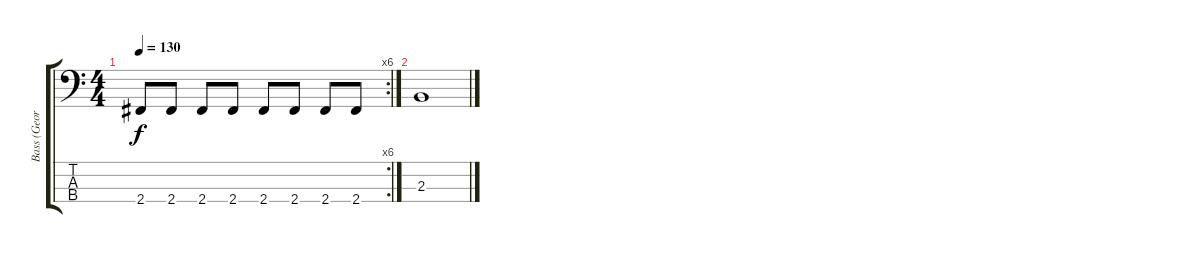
\track ("Bass (Georg)" "Bass (Geor") {instrument electricbassfinger}
\staff {score tabs}
\tuning (G2 D2 A1 E1) {hide}
\rc 6
\ts (4 4)
\tempo 130
\clef f4
\ks c
2.4.8{dy f} 2.4.8 2.4.8 2.4.8 2.4.8 2.4.8 2.4.8 2.4.8 |
2.3.1
